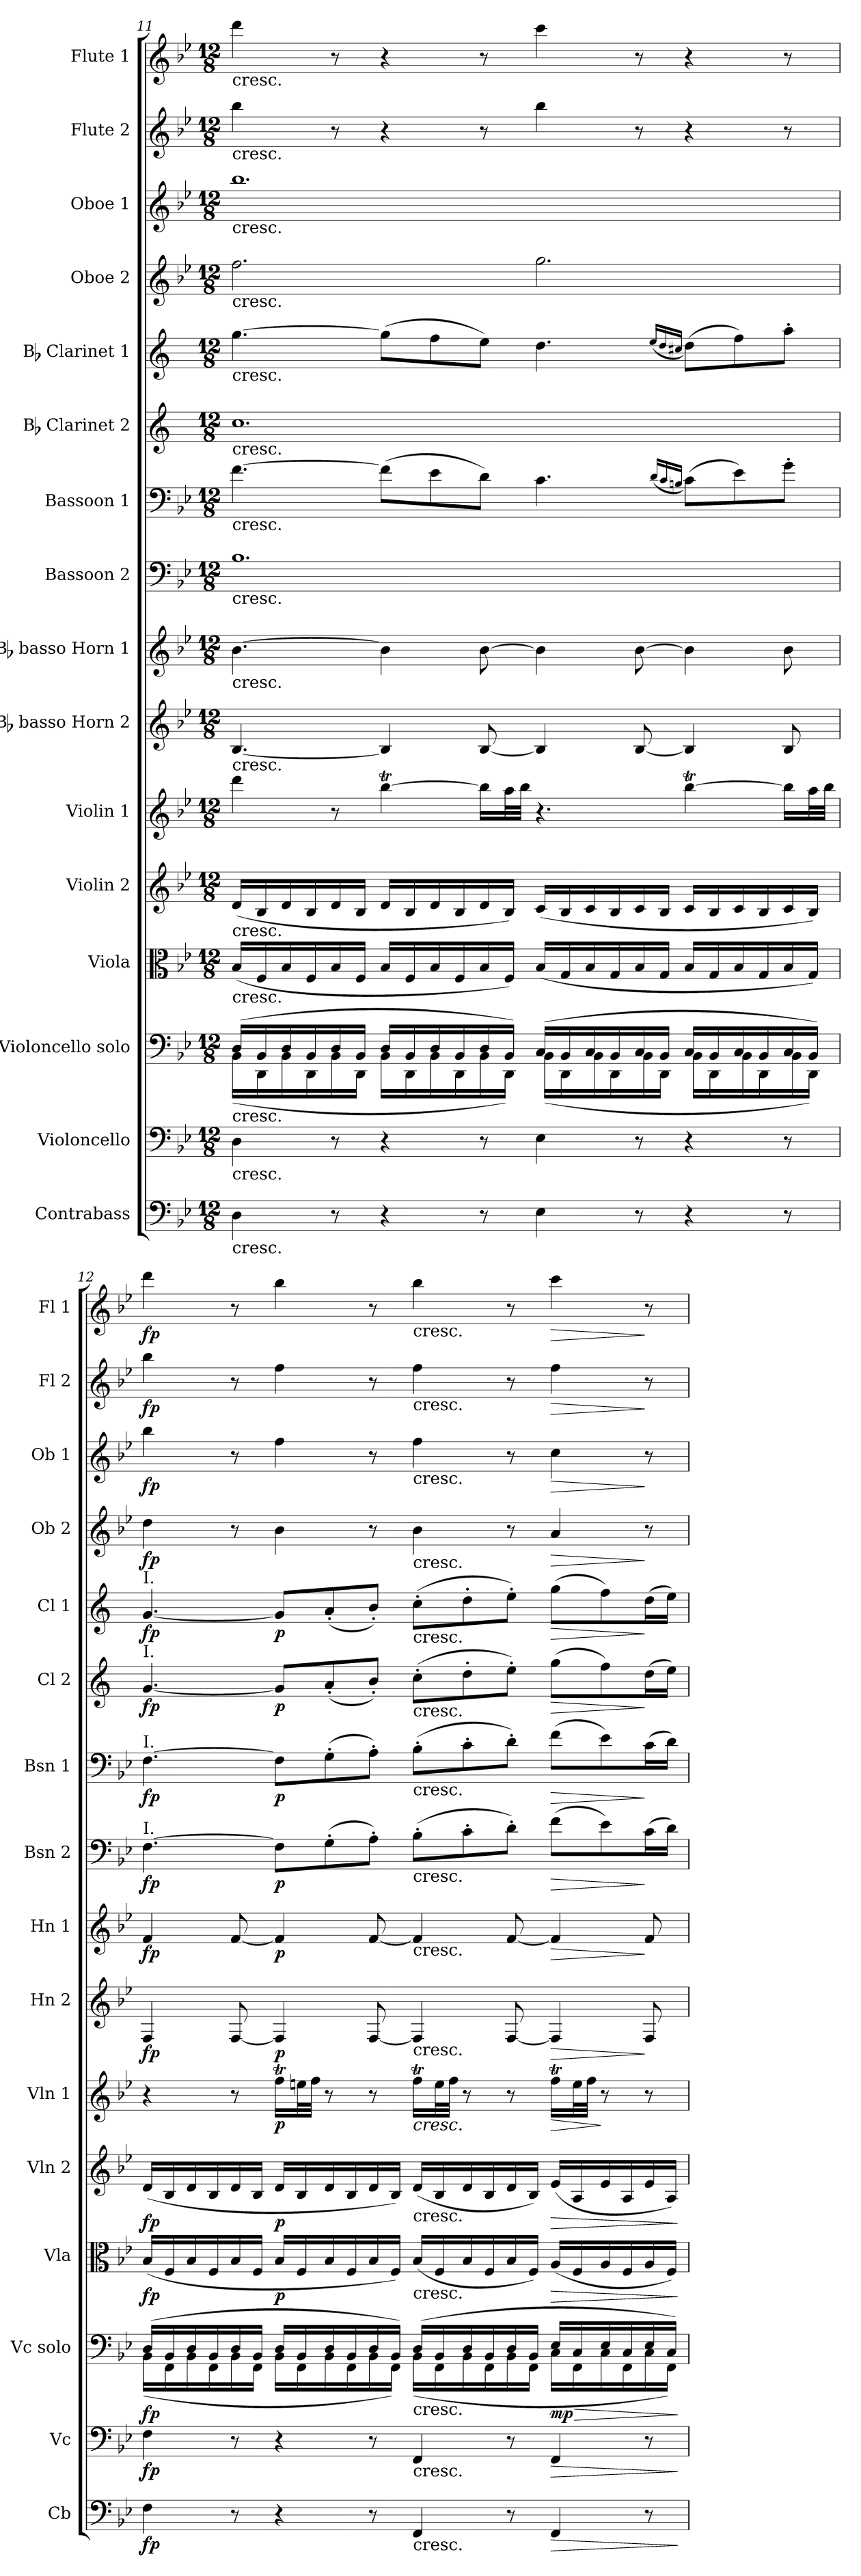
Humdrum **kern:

**kern	**dynam	**kern	**dynam	**kern	**dynam	**kern	**dynam	**kern	**dynam	**kern	**dynam	**kern	**dynam	**kern	**dynam	**kern	**dynam	**kern	**dynam	**kern	**dynam	**kern	**dynam	**kern	**dynam	**kern	**dynam	**kern	**dynam	**kern	**dynam
*part16	*part16	*part15	*part15	*part14	*part14	*part13	*part13	*part12	*part12	*part11	*part11	*part10	*part10	*part9	*part9	*part8	*part8	*part7	*part7	*part6	*part6	*part5	*part5	*part4	*part4	*part3	*part3	*part2	*part2	*part1	*part1
*staff16	*staff16	*staff15	*staff15	*staff14	*staff14	*staff13	*staff13	*staff12	*staff12	*staff11	*staff11	*staff10	*staff10	*staff9	*staff9	*staff8	*staff8	*staff7	*staff7	*staff6	*staff6	*staff5	*staff5	*staff4	*staff4	*staff3	*staff3	*staff2	*staff2	*staff1	*staff1
*I"Contrabass	*	*I"Violoncello	*	*I"Violoncello solo	*	*I"Viola	*	*I"Violin 2	*	*I"Violin 1	*	*I"Bb basso Horn 2	*	*I"Bb basso Horn 1	*	*I"Bassoon 2	*	*I"Bassoon 1	*	*I"Bb Clarinet 2	*	*I"Bb Clarinet 1	*	*I"Oboe 2	*	*I"Oboe 1	*	*I"Flute 2	*	*I"Flute 1	*
*I'Cb	*	*I'Vc	*	*I'Vc solo	*	*I'Vla	*	*I'Vln 2	*	*I'Vln 1	*	*I'Hn 2	*	*I'Hn 1	*	*I'Bsn 2	*	*I'Bsn 1	*	*I'Cl 2	*	*I'Cl 1	*	*I'Ob 2	*	*I'Ob 1	*	*I'Fl 2	*	*I'Fl 1	*
*clefF4	*	*clefF4	*	*clefF4	*	*clefC3	*	*clefG2	*	*clefG2	*	*clefG2	*	*clefG2	*	*clefF4	*	*clefF4	*	*clefG2	*	*clefG2	*	*clefG2	*	*clefG2	*	*clefG2	*	*clefG2	*
*ITrd7c12	*	*	*	*	*	*	*	*	*	*	*	*ITrd8c14	*	*ITrd8c14	*	*	*	*	*	*ITrd1c2	*	*ITrd1c2	*	*	*	*	*	*	*	*	*
*k[b-e-]	*	*k[b-e-]	*	*k[b-e-]	*	*k[b-e-]	*	*k[b-e-]	*	*k[b-e-]	*	*k[b-e-]	*	*k[b-e-]	*	*k[b-e-]	*	*k[b-e-]	*	*k[b-e-]	*	*k[b-e-]	*	*k[b-e-]	*	*k[b-e-]	*	*k[b-e-]	*	*k[b-e-]	*
*M12/8	*	*M12/8	*	*M12/8	*	*M12/8	*	*M12/8	*	*M12/8	*	*M12/8	*	*M12/8	*	*M12/8	*	*M12/8	*	*M12/8	*	*M12/8	*	*M12/8	*	*M12/8	*	*M12/8	*	*M12/8	*
=11	=11	=11	=11	=11	=11	=11	=11	=11	=11	=11	=11	=11	=11	=11	=11	=11	=11	=11	=11	=11	=11	=11	=11	=11	=11	=11	=11	=11	=11	=11	=11
*	*	*	*	*^	*	*	*	*	*	*	*	*	*	*	*	*	*	*	*	*	*	*	*	*	*	*	*	*	*	*	*
!	!	!	!	!	!	!	!	!	!	!	!	!	!	!	!	!	!	!	!	!	!	!	!	!	!	!	!	!	!	!	!LO:TX:b:t=cresc.	!
!	!	!	!	!	!	!	!	!	!	!	!	!	!	!	!	!	!	!	!	!	!	!	!	!	!	!	!	!	!LO:TX:b:t=cresc.	!	!	!
!	!	!	!	!	!	!	!	!	!	!	!	!	!	!	!	!	!	!	!	!	!	!	!	!	!	!	!LO:TX:b:t=cresc.	!	!	!	!	!
!	!	!	!	!	!	!	!	!	!	!	!	!	!	!	!	!	!	!	!	!	!	!	!	!	!LO:TX:b:t=cresc.	!	!	!	!	!	!	!
!	!	!	!	!	!	!	!	!	!	!	!	!	!	!	!	!	!	!	!	!	!	!	!LO:TX:b:t=cresc.	!	!	!	!	!	!	!	!	!
!	!	!	!	!	!	!	!	!	!	!	!	!	!	!	!	!	!	!	!	!	!LO:TX:b:t=cresc.	!	!	!	!	!	!	!	!	!	!	!
!	!	!	!	!	!	!	!	!	!	!	!	!	!	!	!	!	!	!	!LO:TX:b:t=cresc.	!	!	!	!	!	!	!	!	!	!	!	!	!
!	!	!	!	!	!	!	!	!	!	!	!	!	!	!	!	!	!LO:TX:b:t=cresc.	!	!	!	!	!	!	!	!	!	!	!	!	!	!	!
!	!	!	!	!	!	!	!	!	!	!	!	!	!	!	!LO:TX:b:t=cresc.	!	!	!	!	!	!	!	!	!	!	!	!	!	!	!	!	!
!	!	!	!	!	!	!	!	!	!	!	!	!	!LO:TX:b:t=cresc.	!	!	!	!	!	!	!	!	!	!	!	!	!	!	!	!	!	!	!
!	!	!	!	!	!	!	!	!	!LO:TX:b:t=cresc.	!	!	!	!	!	!	!	!	!	!	!	!	!	!	!	!	!	!	!	!	!	!	!
!	!	!	!	!	!	!	!LO:TX:b:t=cresc.	!	!	!	!	!	!	!	!	!	!	!	!	!	!	!	!	!	!	!	!	!	!	!	!	!
!	!	!	!	!LO:TX:b:t=cresc.	!	!	!	!	!	!	!	!	!	!	!	!	!	!	!	!	!	!	!	!	!	!	!	!	!	!	!	!
!	!	!LO:TX:b:t=cresc.	!	!	!	!	!	!	!	!	!	!	!	!	!	!	!	!	!	!	!	!	!	!	!	!	!	!	!	!	!	!
!LO:TX:b:t=cresc.	!	!	!	!	!	!	!	!	!	!	!	!	!	!	!	!	!	!	!	!	!	!	!	!	!	!	!	!	!	!	!	!
4DD\	.	4D\	.	(16D/LL	(16BB-\LL	.	(16B-/LL	.	(16d/LL	.	4ddd\	.	[4.BB-/	.	[4.B-\	.	1.B-	.	[4.f\	.	1.b-	.	[4.ff\	.	2.ff\	.	1.bb-	.	4bb-\	.	4ddd\	.
.	.	.	.	16BB-/	16DD\	.	16F/	.	16B-/	.	.	.	.	.	.	.	.	.	.	.	.	.	.	.	.	.	.	.	.	.	.	.
.	.	.	.	16D/	16BB-\	.	16B-/	.	16d/	.	.	.	.	.	.	.	.	.	.	.	.	.	.	.	.	.	.	.	.	.	.	.
.	.	.	.	16BB-/	16DD\	.	16F/	.	16B-/	.	.	.	.	.	.	.	.	.	.	.	.	.	.	.	.	.	.	.	.	.	.	.
8r	.	8r	.	16D/	16BB-\	.	16B-/	.	16d/	.	8r	.	.	.	.	.	.	.	.	.	.	.	.	.	.	.	.	.	8r	.	8r	.
.	.	.	.	16BB-/JJ	16DD\JJ	.	16F/JJ	.	16B-/JJ	.	.	.	.	.	.	.	.	.	.	.	.	.	.	.	.	.	.	.	.	.	.	.
4r	.	4r	.	16D/LL	16BB-\LL	.	16B-/LL	.	16d/LL	.	[4bb-T\	.	4BB-/]	.	4B-\]	.	.	.	(8f\L]	.	.	.	(8ff\L]	.	.	.	.	.	4r	.	4r	.
.	.	.	.	16BB-/	16DD\	.	16F/	.	16B-/	.	.	.	.	.	.	.	.	.	.	.	.	.	.	.	.	.	.	.	.	.	.	.
.	.	.	.	16D/	16BB-\	.	16B-/	.	16d/	.	.	.	.	.	.	.	.	.	8e-\	.	.	.	8ee-\	.	.	.	.	.	.	.	.	.
.	.	.	.	16BB-/	16DD\	.	16F/	.	16B-/	.	.	.	.	.	.	.	.	.	.	.	.	.	.	.	.	.	.	.	.	.	.	.
8r	.	8r	.	16D/	16BB-\	.	16B-/	.	16d/	.	16bb-\LL]	.	[8BB-/	.	[8B-\	.	.	.	8d\J)	.	.	.	8dd\J)	.	.	.	.	.	8r	.	8r	.
.	.	.	.	16BB-/JJ)	16DD\JJ)	.	16F/JJ)	.	16B-/JJ)	.	32aa\L	.	.	.	.	.	.	.	.	.	.	.	.	.	.	.	.	.	.	.	.	.
.	.	.	.	.	.	.	.	.	.	.	32bb-\JJJ	.	.	.	.	.	.	.	.	.	.	.	.	.	.	.	.	.	.	.	.	.
4EE-\	.	4E-\	.	(16C/LL	(16BB-\LL	.	(16B-/LL	.	(16c/LL	.	4.r	.	4BB-/]	.	4B-\]	.	.	.	4.c\	.	.	.	4.cc\	.	2.gg\	.	.	.	4bb-\	.	4ccc\	.
.	.	.	.	16BB-/	16DD\	.	16G/	.	16B-/	.	.	.	.	.	.	.	.	.	.	.	.	.	.	.	.	.	.	.	.	.	.	.
.	.	.	.	16C/	16BB-\	.	16B-/	.	16c/	.	.	.	.	.	.	.	.	.	.	.	.	.	.	.	.	.	.	.	.	.	.	.
.	.	.	.	16BB-/	16DD\	.	16G/	.	16B-/	.	.	.	.	.	.	.	.	.	.	.	.	.	.	.	.	.	.	.	.	.	.	.
8r	.	8r	.	16C/	16BB-\	.	16B-/	.	16c/	.	.	.	[8BB-/	.	[8B-\	.	.	.	.	.	.	.	.	.	.	.	.	.	8r	.	8r	.
.	.	.	.	16BB-/JJ	16DD\JJ	.	16G/JJ	.	16B-/JJ	.	.	.	.	.	.	.	.	.	.	.	.	.	.	.	.	.	.	.	.	.	.	.
.	.	.	.	.	.	.	.	.	.	.	.	.	.	.	.	.	.	.	(16qd/LL	.	.	.	(16qdd/LL	.	.	.	.	.	.	.	.	.
.	.	.	.	.	.	.	.	.	.	.	.	.	.	.	.	.	.	.	16qc/	.	.	.	16qcc/	.	.	.	.	.	.	.	.	.
.	.	.	.	.	.	.	.	.	.	.	.	.	.	.	.	.	.	.	16qBn/JJ	.	.	.	16qbn/JJ	.	.	.	.	.	.	.	.	.
4r	.	4r	.	16C/LL	16BB-\LL	.	16B-/LL	.	16c/LL	.	[4bb-T\	.	4BB-/]	.	4B-\]	.	.	.	(8c\L)	.	.	.	(8cc\L)	.	.	.	.	.	4r	.	4r	.
.	.	.	.	16BB-/	16DD\	.	16G/	.	16B-/	.	.	.	.	.	.	.	.	.	.	.	.	.	.	.	.	.	.	.	.	.	.	.
.	.	.	.	16C/	16BB-\	.	16B-/	.	16c/	.	.	.	.	.	.	.	.	.	8e-\)	.	.	.	8ee-\)	.	.	.	.	.	.	.	.	.
.	.	.	.	16BB-/	16DD\	.	16G/	.	16B-/	.	.	.	.	.	.	.	.	.	.	.	.	.	.	.	.	.	.	.	.	.	.	.
8r	.	8r	.	16C/	16BB-\	.	16B-/	.	16c/	.	16bb-\LL]	.	8BB-/	.	8B-\	.	.	.	8g'\J	.	.	.	8gg'\J	.	.	.	.	.	8r	.	8r	.
.	.	.	.	16BB-/JJ)	16DD\JJ)	.	16G/JJ)	.	16B-/JJ)	.	32aa\L	.	.	.	.	.	.	.	.	.	.	.	.	.	.	.	.	.	.	.	.	.
.	.	.	.	.	.	.	.	.	.	.	32bb-\JJJ	.	.	.	.	.	.	.	.	.	.	.	.	.	.	.	.	.	.	.	.	.
!!LO:PB:g=z
=12	=12	=12	=12	=12	=12	=12	=12	=12	=12	=12	=12	=12	=12	=12	=12	=12	=12	=12	=12	=12	=12	=12	=12	=12	=12	=12	=12	=12	=12	=12	=12	=12
!	!	!	!	!	!	!	!	!	!	!	!	!	!	!	!	!	!	!	!	!	!	!	!LO:TX:a:t=I.	!	!	!	!	!	!	!	!	!
!	!	!	!	!	!	!	!	!	!	!	!	!	!	!	!	!	!	!	!	!	!LO:TX:a:t=I.	!	!	!	!	!	!	!	!	!	!	!
!	!	!	!	!	!	!	!	!	!	!	!	!	!	!	!	!	!	!	!LO:TX:a:t=I.	!	!	!	!	!	!	!	!	!	!	!	!	!
!	!	!	!	!	!	!	!	!	!	!	!	!	!	!	!	!	!LO:TX:a:t=I.	!	!	!	!	!	!	!	!	!	!	!	!	!	!	!
!	!LO:DY:b	!	!LO:DY:b	!	!	!LO:DY:b	!	!LO:DY:b	!	!LO:DY:b	!	!	!	!LO:DY:b	!	!LO:DY:b	!	!LO:DY:b	!	!LO:DY:b	!	!LO:DY:b	!	!LO:DY:b	!	!LO:DY:b	!	!LO:DY:b	!	!LO:DY:b	!	!LO:DY:b
4FF\	fp	4F\	fp	(16D/LL	(16BB-\LL	fp	(16B-/LL	fp	(16d/LL	fp	4r	.	4FF/	fp	4F/	fp	[4.F\	fp	[4.F\	fp	[4.f/	fp	[4.f/	fp	4dd\	fp	4bb-\	fp	4bb-\	fp	4ddd\	fp
.	.	.	.	16BB-/	16FF\	.	16F/	.	16B-/	.	.	.	.	.	.	.	.	.	.	.	.	.	.	.	.	.	.	.	.	.	.	.
.	.	.	.	16D/	16BB-\	.	16B-/	.	16d/	.	.	.	.	.	.	.	.	.	.	.	.	.	.	.	.	.	.	.	.	.	.	.
.	.	.	.	16BB-/	16FF\	.	16F/	.	16B-/	.	.	.	.	.	.	.	.	.	.	.	.	.	.	.	.	.	.	.	.	.	.	.
8r	.	8r	.	16D/	16BB-\	.	16B-/	.	16d/	.	8r	.	[8FF/	.	[8F/	.	.	.	.	.	.	.	.	.	8r	.	8r	.	8r	.	8r	.
.	.	.	.	16BB-/JJ	16FF\JJ	.	16F/JJ	.	16B-/JJ	.	.	.	.	.	.	.	.	.	.	.	.	.	.	.	.	.	.	.	.	.	.	.
!	!	!	!	!	!	!	!	!LO:DY:b	!	!LO:DY:b	!	!LO:DY:b	!	!LO:DY:b	!	!LO:DY:b	!	!LO:DY:b	!	!LO:DY:b	!	!LO:DY:b	!	!LO:DY:b	!	!	!	!	!	!	!	!
4r	.	4r	.	16D/LL	16BB-\LL	.	16B-/LL	p	16d/LL	p	16ffT\LL	p	4FF/]	p	4F/]	p	8F\L]	p	8F\L]	p	8f/L]	p	8f/L]	p	4b-\	.	4ff\	.	4ff\	.	4bb-\	.
.	.	.	.	16BB-/	16FF\	.	16F/	.	16B-/	.	32een\L	.	.	.	.	.	.	.	.	.	.	.	.	.	.	.	.	.	.	.	.	.
.	.	.	.	.	.	.	.	.	.	.	32ff\JJJ	.	.	.	.	.	.	.	.	.	.	.	.	.	.	.	.	.	.	.	.	.
.	.	.	.	16D/	16BB-\	.	16B-/	.	16d/	.	8r	.	.	.	.	.	(8G'\	.	(8G'\	.	(8g'/	.	(8g'/	.	.	.	.	.	.	.	.	.
.	.	.	.	16BB-/	16FF\	.	16F/	.	16B-/	.	.	.	.	.	.	.	.	.	.	.	.	.	.	.	.	.	.	.	.	.	.	.
8r	.	8r	.	16D/	16BB-\	.	16B-/	.	16d/	.	8r	.	[8FF/	.	[8F/	.	8A'\J)	.	8A'\J)	.	8a'/J)	.	8a'/J)	.	8r	.	8r	.	8r	.	8r	.
.	.	.	.	16BB-/JJ)	16FF\JJ)	.	16F/JJ)	.	16B-/JJ)	.	.	.	.	.	.	.	.	.	.	.	.	.	.	.	.	.	.	.	.	.	.	.
!	!	!	!	!	!	!	!	!	!	!	!	!	!	!	!	!	!	!	!	!	!	!	!	!	!	!	!	!	!	!	!LO:TX:b:t=cresc.	!
!	!	!	!	!	!	!	!	!	!	!	!	!	!	!	!	!	!	!	!	!	!	!	!	!	!	!	!	!	!LO:TX:b:t=cresc.	!	!	!
!	!	!	!	!	!	!	!	!	!	!	!	!	!	!	!	!	!	!	!	!	!	!	!	!	!	!	!LO:TX:b:t=cresc.	!	!	!	!	!
!	!	!	!	!	!	!	!	!	!	!	!	!	!	!	!	!	!	!	!	!	!	!	!	!	!LO:TX:b:t=cresc.	!	!	!	!	!	!	!
!	!	!	!	!	!	!	!	!	!	!	!	!	!	!	!	!	!	!	!	!	!	!	!LO:TX:b:t=cresc.	!	!	!	!	!	!	!	!	!
!	!	!	!	!	!	!	!	!	!	!	!	!	!	!	!	!	!	!	!	!	!LO:TX:b:t=cresc.	!	!	!	!	!	!	!	!	!	!	!
!	!	!	!	!	!	!	!	!	!	!	!	!	!	!	!	!	!	!	!LO:TX:b:t=cresc.	!	!	!	!	!	!	!	!	!	!	!	!	!
!	!	!	!	!	!	!	!	!	!	!	!	!	!	!	!	!	!LO:TX:b:t=cresc.	!	!	!	!	!	!	!	!	!	!	!	!	!	!	!
!	!	!	!	!	!	!	!	!	!	!	!	!	!	!	!LO:TX:b:t=cresc.	!	!	!	!	!	!	!	!	!	!	!	!	!	!	!	!	!
!	!	!	!	!	!	!	!	!	!	!	!	!	!LO:TX:b:t=cresc.	!	!	!	!	!	!	!	!	!	!	!	!	!	!	!	!	!	!	!
!	!	!	!	!	!	!	!	!	!	!	!LO:TX:b:i:t=cresc.	!	!	!	!	!	!	!	!	!	!	!	!	!	!	!	!	!	!	!	!	!
!	!	!	!	!	!	!	!	!	!LO:TX:b:t=cresc.	!	!	!	!	!	!	!	!	!	!	!	!	!	!	!	!	!	!	!	!	!	!	!
!	!	!	!	!	!	!	!LO:TX:b:t=cresc.	!	!	!	!	!	!	!	!	!	!	!	!	!	!	!	!	!	!	!	!	!	!	!	!	!
!	!	!	!	!LO:TX:b:t=cresc.	!	!	!	!	!	!	!	!	!	!	!	!	!	!	!	!	!	!	!	!	!	!	!	!	!	!	!	!
!	!	!LO:TX:b:t=cresc.	!	!	!	!	!	!	!	!	!	!	!	!	!	!	!	!	!	!	!	!	!	!	!	!	!	!	!	!	!	!
!LO:TX:b:t=cresc.	!	!	!	!	!	!	!	!	!	!	!	!	!	!	!	!	!	!	!	!	!	!	!	!	!	!	!	!	!	!	!	!
4FFF/	.	4FF/	.	(16D/LL	(16BB-\LL	.	(16B-/LL	.	(16d/LL	.	16ffT\LL	.	4FF/]	.	4F/]	.	(8B-'\L	.	(8B-'\L	.	(8b-'\L	.	(8b-'\L	.	4b-\	.	4ff\	.	4ff\	.	4bb-\	.
.	.	.	.	16BB-/	16FF\	.	16F/	.	16B-/	.	32ee\L	.	.	.	.	.	.	.	.	.	.	.	.	.	.	.	.	.	.	.	.	.
.	.	.	.	.	.	.	.	.	.	.	32ff\JJJ	.	.	.	.	.	.	.	.	.	.	.	.	.	.	.	.	.	.	.	.	.
.	.	.	.	16D/	16BB-\	.	16B-/	.	16d/	.	8r	.	.	.	.	.	8c'\	.	8c'\	.	8cc'\	.	8cc'\	.	.	.	.	.	.	.	.	.
.	.	.	.	16BB-/	16FF\	.	16F/	.	16B-/	.	.	.	.	.	.	.	.	.	.	.	.	.	.	.	.	.	.	.	.	.	.	.
8r	.	8r	.	16D/	16BB-\	.	16B-/	.	16d/	.	8r	.	[8FF/	.	[8F/	.	8d'\J)	.	8d'\J)	.	8dd'\J)	.	8dd'\J)	.	8r	.	8r	.	8r	.	8r	.
.	.	.	.	16BB-/JJ	16FF\JJ	.	16F/JJ)	.	16B-/JJ)	.	.	.	.	.	.	.	.	.	.	.	.	.	.	.	.	.	.	.	.	.	.	.
!	!LO:HP:b	!	!LO:HP:b	!	!	!LO:HP:b	!	!LO:HP:b	!	!LO:HP:b	!	!LO:HP:b	!	!LO:HP:b	!	!LO:HP:b	!	!LO:HP:b	!	!LO:HP:b	!	!LO:HP:b	!	!LO:HP:b	!	!LO:HP:b	!	!LO:HP:b	!	!LO:HP:b	!	!LO:HP:b
!	!	!	!	!	!	!LO:DY:n=1:b	!	!	!	!	!	!	!	!	!	!	!	!	!	!	!	!	!	!	!	!	!	!	!	!	!	!
4FFF/	>	4FF/	>	16E-/LL	16C\LL	> mp	(16A/LL	>	(16e-/LL	>	16ffT\LL	>	4FF/]	>	4F/]	>	(8f\L	>	(8f\L	>	(8ff\L	>	(8ff\L	>	4a/	>	4cc\	>	4ff\	>	4ccc\	>
.	.	.	.	16C/	16FF\	.	16F/	.	16A/	.	32ee\L	.	.	.	.	.	.	.	.	.	.	.	.	.	.	.	.	.	.	.	.	.
.	.	.	.	.	.	.	.	.	.	.	32ff\JJJ	.	.	.	.	.	.	.	.	.	.	.	.	.	.	.	.	.	.	.	.	.
.	.	.	.	16E-/	16C\	.	16A/	.	16e-/	.	8r	]	.	.	.	.	8e-\)	.	8e-\)	.	8ee-\)	.	8ee-\)	.	.	.	.	.	.	.	.	.
.	.	.	.	16C/	16FF\	.	16F/	.	16A/	.	.	.	.	.	.	.	.	.	.	.	.	.	.	.	.	.	.	.	.	.	.	.
8r	.	8r	.	16E-/	16C\	.	16A/	.	16e-/	.	8r	.	8FF/	]	8F/	]	(16c\L	]	(16c\L	]	(16cc\L	]	(16cc\L	]	8r	]	8r	]	8r	]	8r	]
.	.	.	.	16C/JJ)	16FF\JJ)	.	16F/JJ)	.	16A/JJ)	.	.	.	.	.	.	.	16d\JJ)	.	16d\JJ)	.	16dd\JJ)	.	16dd\JJ)	.	.	.	.	.	.	.	.	.
*	*	*	*	*v	*v	*	*	*	*	*	*	*	*	*	*	*	*	*	*	*	*	*	*	*	*	*	*	*	*	*	*	*
.	]	.	]	.	]	.	]	.	]	.	.	.	.	.	.	.	.	.	.	.	.	.	.	.	.	.	.	.	.	.	.
=	=	=	=	=	=	=	=	=	=	=	=	=	=	=	=	=	=	=	=	=	=	=	=	=	=	=	=	=	=	=	=
*-	*-	*-	*-	*-	*-	*-	*-	*-	*-	*-	*-	*-	*-	*-	*-	*-	*-	*-	*-	*-	*-	*-	*-	*-	*-	*-	*-	*-	*-	*-	*-
